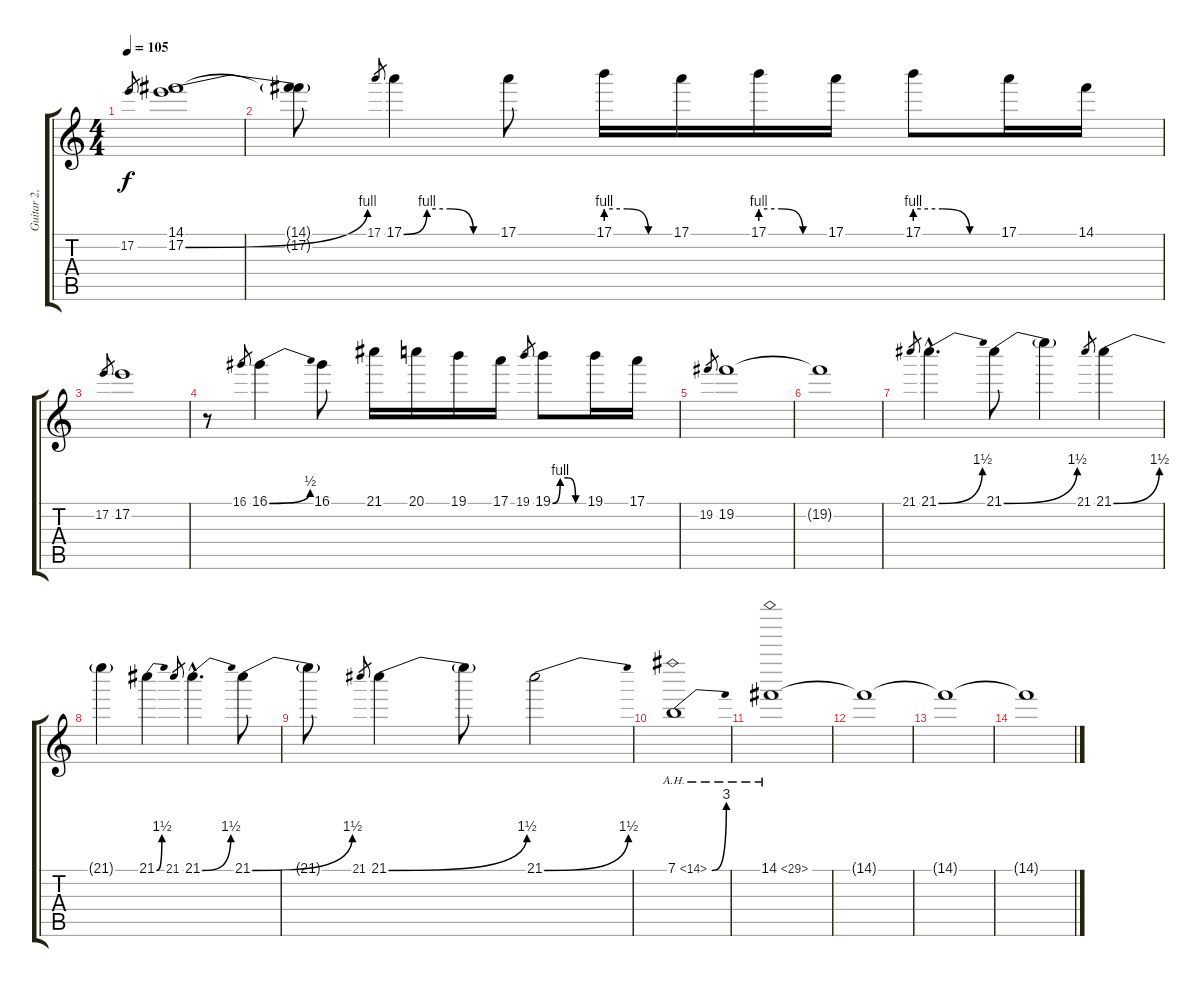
\track ("Guitar 2, Dime" "Guitar 2, ") {instrument overdrivenguitar}
\staff {score tabs}
\tuning (E4 B3 G3 D3 A2 E2) {hide}
\ts (4 4)
\tempo 105
\clef g2
\ks c
17.2.8{gr dy f} (14.1 17.2{be (bend 0 0 60 4)}).1 |
(14.1{t} 17.2{t}).8 17.1.8{gr} 17.1{be (custom 0 0 15 4 30 4 45 0 60 0)}.4 17.1.8 17.1{be (custom 0 4 20 4 40 0 60 0)}.16 17.1.16 17.1{be (custom 0 4 20 4 40 0 60 0)}.16 17.1.16 17.1{be (custom 0 4 20 4 40 0 60 0)}.8 17.1.16 14.1.16 |
17.2.8{gr} 17.2.1 |
r.8 16.1.8{gr} 16.1{be (bend 0 0 60 2)}.4 16.1.8 21.1.16 20.1.16 19.1.16 17.1.16 19.1.8{gr} 19.1{be (custom 0 0 15 4 30 4 45 0 60 0)}.8 19.1.16 17.1.16 |
19.2.8{gr} 19.2.1 |
19.2{t}.1 |
21.1.8{gr} 21.1{be (bend 0 0 60 6) hac}.4{d} 21.1{be (bend 0 0 60 6)}.8 21.1{t}.4 21.1.8{gr} 21.1{be (bend 0 0 60 6)}.4 |
21.1{t}.4 21.1{be (bend 0 0 60 6)}.4 21.1.8{gr} 21.1{be (bend 0 0 60 6) hac}.4{d} 21.1{be (bend 0 0 60 6)}.8 |
21.1{t}.8 21.1.8{gr} 21.1{be (bend 0 0 60 6)}.4 21.1{t}.8 21.1{be (bend 0 0 60 6)}.2 |
7.1{be (bend 0 0 60 12) ah 7}.1 |
14.1{ah 15}.1 |
14.1{t}.1 |
14.1{t}.1 |
14.1{t}.1
